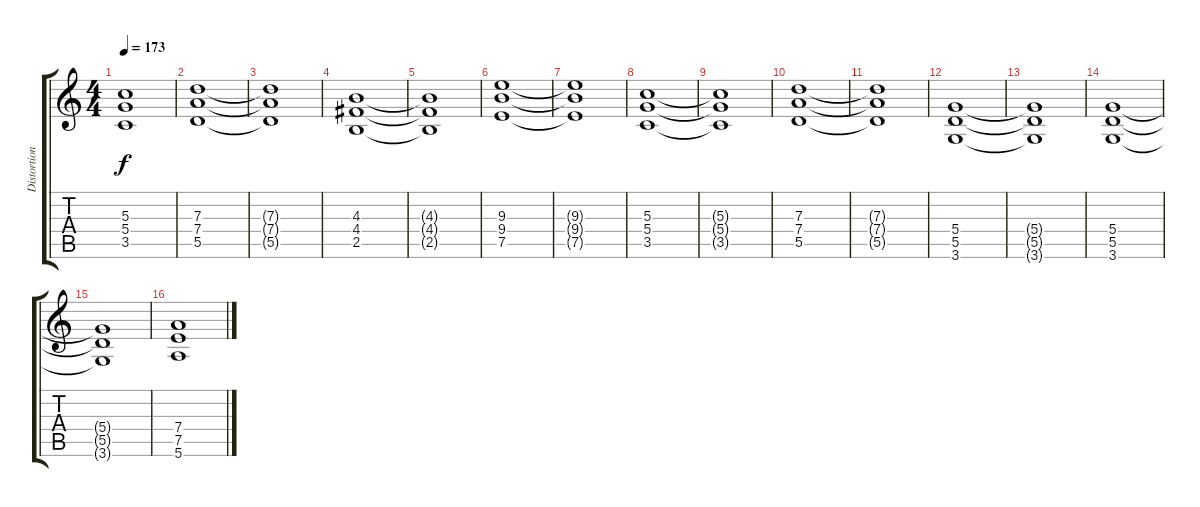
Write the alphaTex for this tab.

\track ("Distortion" "Distortion") {instrument overdrivenguitar}
\staff {score tabs}
\tuning (E4 B3 G3 D3 A2 E2) {hide}
\ts (4 4)
\tempo 173
\clef g2
\ks c
(5.3{t} 5.4{t} 3.5{t}).1{dy f} |
(7.3 7.4 5.5).1 |
(7.3{t} 7.4{t} 5.5{t}).1 |
(4.3 4.4 2.5).1 |
(4.3{t} 4.4{t} 2.5{t}).1 |
(9.3 9.4 7.5).1 |
(9.3{t} 9.4{t} 7.5{t}).1 |
(5.3 5.4 3.5).1 |
(5.3{t} 5.4{t} 3.5{t}).1 |
(7.3 7.4 5.5).1 |
(7.3{t} 7.4{t} 5.5{t}).1 |
(5.4 5.5 3.6).1 |
(5.4{t} 5.5{t} 3.6{t}).1 |
(5.4 5.5 3.6).1 |
(5.4{t} 5.5{t} 3.6{t}).1 |
(7.4 7.5 5.6).1
